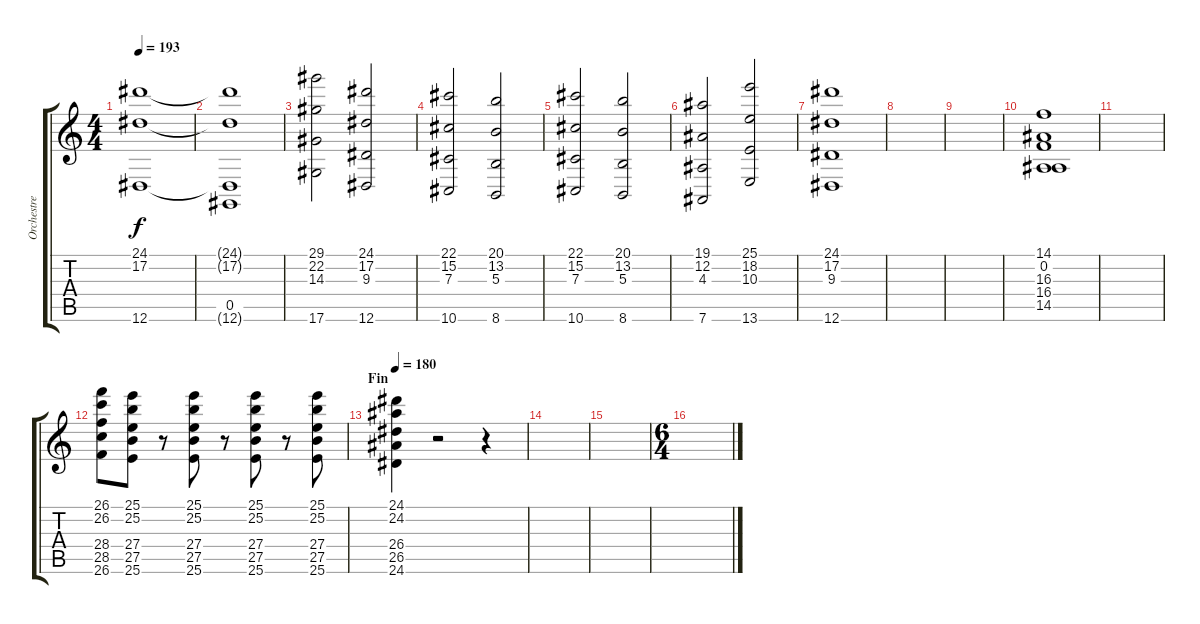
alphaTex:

\track ("Orchestre" "Orchestre") {instrument violin}
\staff {score tabs}
\tuning (Eb4 Bb3 Gb3 Db3 Ab2 Eb2) {hide}
\ts (4 4)
\tempo 193
\clef g2
\ks c
(24.1{t} 17.2{t} 12.6{t}).1{dy f} |
(24.1{t} 17.2{t} 0.5 12.6{t}).1 |
(29.1 22.2 14.3 17.6).2 (24.1 17.2 9.3 12.6).2 |
(22.1 15.2 7.3 10.6).2 (20.1 13.2 5.3 8.6).2 |
(22.1 15.2 7.3 10.6).2 (20.1 13.2 5.3 8.6).2 |
(19.1 12.2 4.3 7.6).2 (25.1 18.2 10.3 13.6).2 |
(24.1 17.2 9.3 12.6).1 |
|
|
(14.1 0.2 16.3 16.4 14.5).1 |
|
(26.1 26.2 28.4 28.5 26.6).8 (25.1 25.2 27.4 27.5 25.6).8 r.8 (25.1 25.2 27.4 27.5 25.6).8 r.8 (25.1 25.2 27.4 27.5 25.6).8 r.8 (25.1 25.2 27.4 27.5 25.6).8 |
\section ("" "Fin")
\tempo 180
(24.1 24.2 26.4 26.5 24.6).4 r.2 r.4 |
|
|
\ts (6 4)
